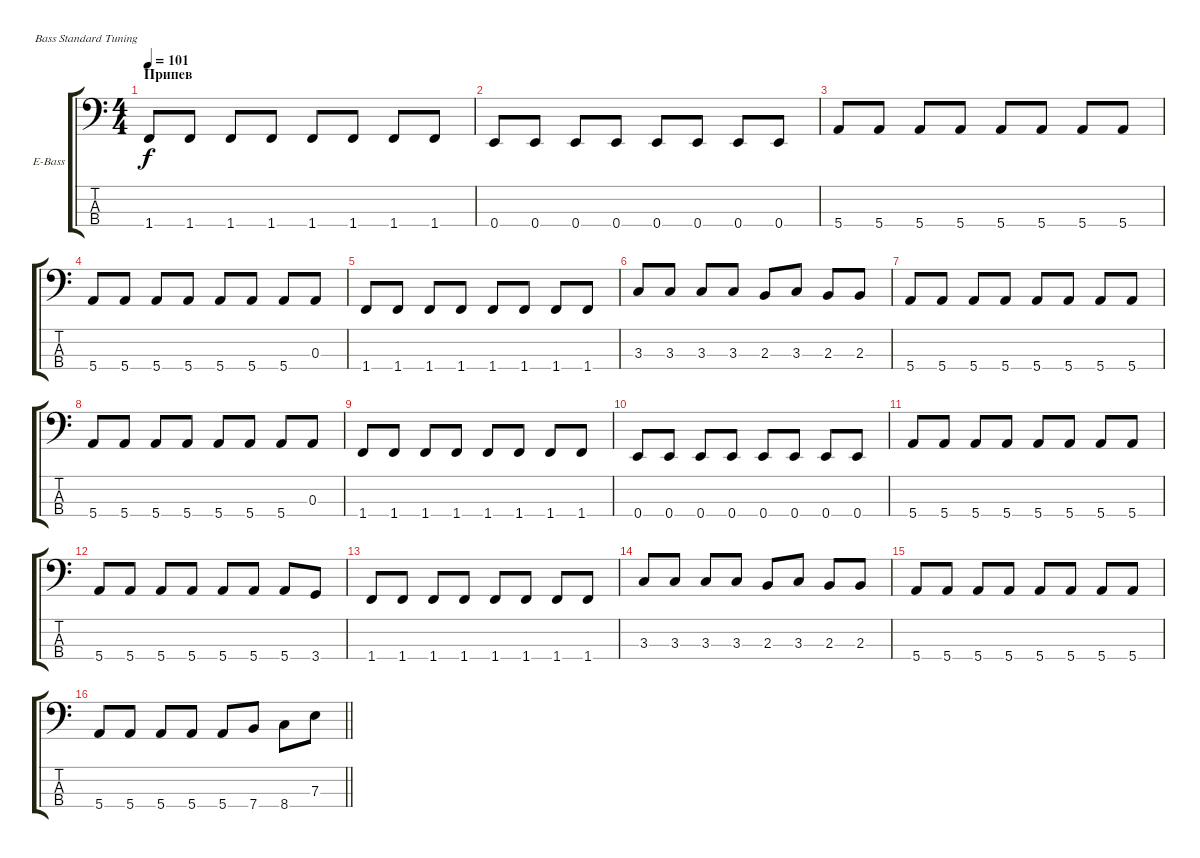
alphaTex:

\bracketExtendMode groupsimilarinstruments
\firstSystemTrackNameOrientation horizontal
\otherSystemsTrackNameOrientation horizontal
\track ("басс" "E-Bass") {instrument electricbassfinger}
\staff {score tabs}
\tuning (G2 D2 A1 E1)
\ts (4 4)
\section ("" "Припев")
\tempo 101
\clef f4
\ks c
1.4.8{dy f} 1.4.8 1.4.8 1.4.8 1.4.8 1.4.8 1.4.8 1.4.8 |
0.4.8 0.4.8 0.4.8 0.4.8 0.4.8 0.4.8 0.4.8 0.4.8 |
5.4.8 5.4.8 5.4.8 5.4.8 5.4.8 5.4.8 5.4.8 5.4.8 |
5.4.8 5.4.8 5.4.8 5.4.8 5.4.8 5.4.8 5.4.8 0.3.8 |
1.4.8 1.4.8 1.4.8 1.4.8 1.4.8 1.4.8 1.4.8 1.4.8 |
3.3.8 3.3.8 3.3.8 3.3.8 2.3.8 3.3.8 2.3.8 2.3.8 |
5.4.8 5.4.8 5.4.8 5.4.8 5.4.8 5.4.8 5.4.8 5.4.8 |
5.4.8 5.4.8 5.4.8 5.4.8 5.4.8 5.4.8 5.4.8 0.3.8 |
1.4.8 1.4.8 1.4.8 1.4.8 1.4.8 1.4.8 1.4.8 1.4.8 |
0.4.8 0.4.8 0.4.8 0.4.8 0.4.8 0.4.8 0.4.8 0.4.8 |
5.4.8 5.4.8 5.4.8 5.4.8 5.4.8 5.4.8 5.4.8 5.4.8 |
5.4.8 5.4.8 5.4.8 5.4.8 5.4.8 5.4.8 5.4.8 3.4.8 |
1.4.8 1.4.8 1.4.8 1.4.8 1.4.8 1.4.8 1.4.8 1.4.8 |
3.3.8 3.3.8 3.3.8 3.3.8 2.3.8 3.3.8 2.3.8 2.3.8 |
5.4.8 5.4.8 5.4.8 5.4.8 5.4.8 5.4.8 5.4.8 5.4.8 |
\barLineRight lightlight
5.4.8 5.4.8 5.4.8 5.4.8 5.4.8 7.4.8 8.4.8 7.3.8
